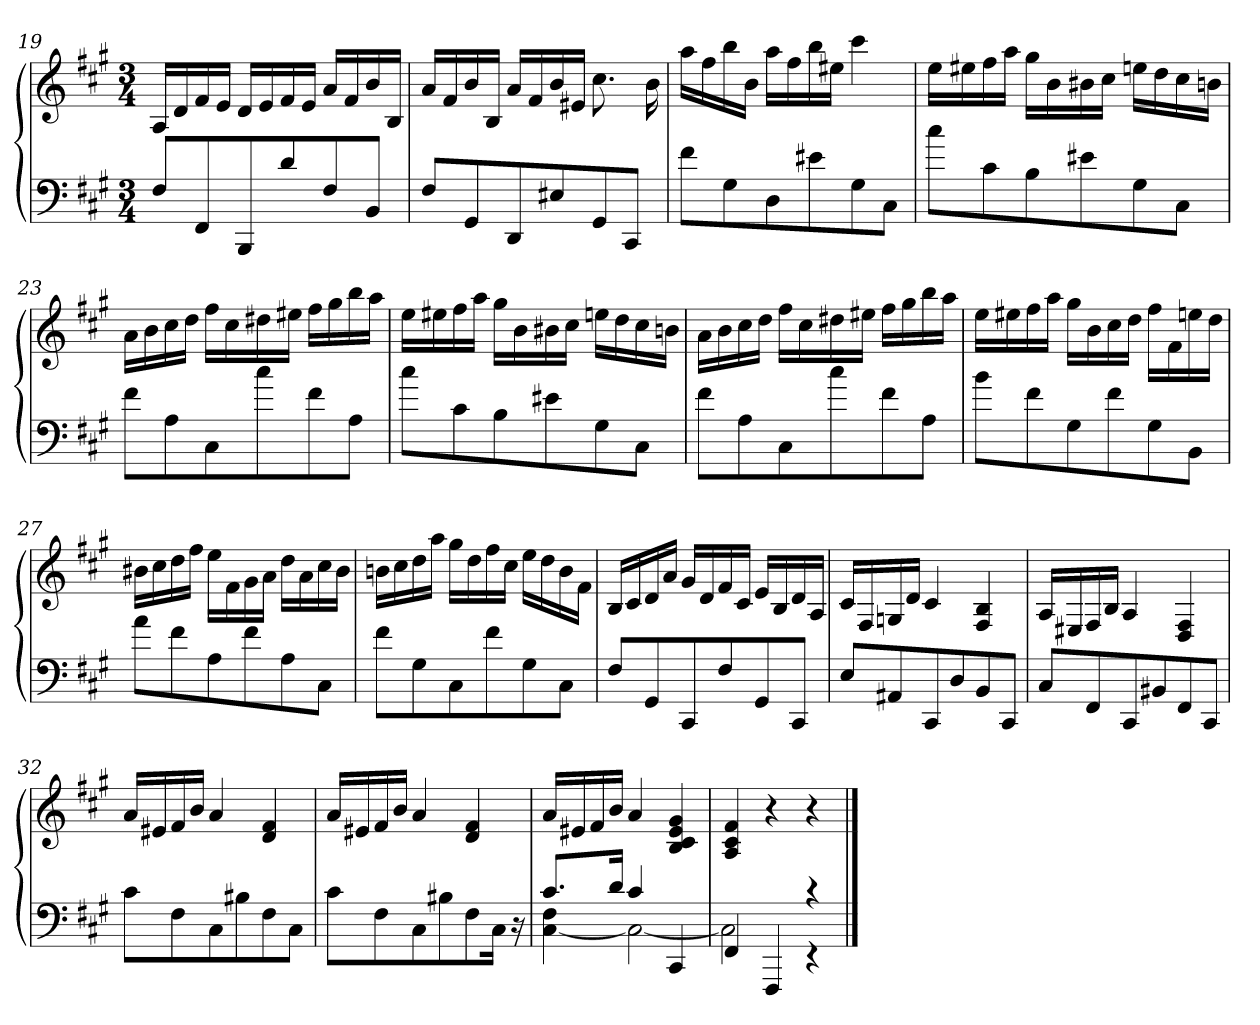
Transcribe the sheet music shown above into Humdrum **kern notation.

**kern	**kern
*part1	*part1
*staff2	*staff1
*clefF4	*clefG2
*k[f#c#g#]	*k[f#c#g#]
*f#:	*f#:
*M3/4	*M3/4
=19	=19
8F#L	16ALL
.	16d
8FF#	16f#
.	16eJJ
8BBB	16dLL
.	16e
8d	16f#
.	16eJJ
8F#	16aLL
.	16f#
8BBJ	16b
.	16BJJ
=20	=20
8F#L	16aLL
.	16f#
8GG#	16b
.	16BJJ
8DD	16aLL
.	16f#
8E#X	16b
.	16e#XJJ
8GG#	8.cc#
8CC#J	.
.	16b
=21	=21
8f#L	16aaLL
.	16ff#
8G#	16bb
.	16bJJ
8D	16aaLL
.	16ff#
8e#X	16bb
.	16ee#XJJ
8G#	4ccc#
8C#J	.
=22	=22
8cc#L	16eeLL
.	16ee#X
8c#	16ff#
.	16aaJJ
8B	16gg#LL
.	16b
8e#X	16b#X
.	16cc#JJ
8G#	16eenLL
.	16dd
8C#J	16cc#
.	16bnJJ
=23	=23
8f#L	16aLL
.	16b
8A	16cc#
.	16ddJJ
8C#	16ff#LL
.	16cc#
8cc#	16dd#X
.	16ee#XJJ
8f#	16ff#LL
.	16gg#
8AJ	16bb
.	16aaJJ
=24	=24
8cc#L	16eeLL
.	16ee#X
8c#	16ff#
.	16aaJJ
8B	16gg#LL
.	16b
8e#X	16b#X
.	16cc#JJ
8G#	16eenLL
.	16dd
8C#J	16cc#
.	16bnJJ
=25	=25
8f#L	16aLL
.	16b
8A	16cc#
.	16ddJJ
8C#	16ff#LL
.	16cc#
8cc#	16dd#X
.	16ee#XJJ
8f#	16ff#LL
.	16gg#
8AJ	16bb
.	16aaJJ
=26	=26
8bL	16eeLL
.	16ee#X
8f#	16ff#
.	16aaJJ
8G#	16gg#LL
.	16b
8f#	16cc#
.	16ddJJ
8G#	16ff#LL
.	16f#
8BBJ	16een
.	16ddJJ
=27	=27
8aL	16b#XLL
.	16cc#
8f#	16dd
.	16ff#JJ
8A	16eeLL
.	16f#
8f#	16g#
.	16aJJ
8A	16ddLL
.	16a
8C#J	16cc#
.	16b#JJ
=28	=28
8f#L	16bnLL
.	16cc#
8G#	16dd
.	16aaJJ
8C#	16gg#LL
.	16dd
8f#	16ff#
.	16cc#JJ
8G#	16eeLL
.	16dd
8C#J	16b
.	16f#JJ
=29	=29
8F#L	16BLL
.	16c#
8GG#	16d
.	16aJJ
8CC#	16g#LL
.	16d
8F#	16f#
.	16c#JJ
8GG#	16eLL
.	16B
8CC#J	16d
.	16AJJ
=30	=30
8EL	16c#LL
.	16F#
8AA#X	16Gn
.	16dJJ
8CC#	4c#
8D	.
8BB	4F# 4B
8CC#J	.
=31	=31
8C#L	16ALL
.	16E#X
8FF#	16F#
.	16BJJ
8CC#	4A
8BB#X	.
8FF#	4D 4F#
8CC#J	.
=32	=32
8c#L	16aLL
.	16e#X
8F#	16f#
.	16bJJ
8C#	4a
8B#X	.
8F#	4d 4f#
8C#J	.
=33	=33
8c#L	16aLL
.	16e#X
8F#	16f#
.	16bJJ
8C#	4a
8B#X	.
8F#	4d 4f#
16C#Jk	.
16r	.
=34	=34
*^	*
8.c#L	[4C# 4F#	16aLL
.	.	16e#X
.	.	16f#
16dJk	.	16bJJ
4c#	2C#_	4a
4CC#	.	4B 4c# 4e# 4g#
=35	=35	=35
4FF#	2C#]	4A 4c# 4f#
4FFF#	.	4r
4rc	4rEE	4r
*v	*v	*
==	==
*-	*-
